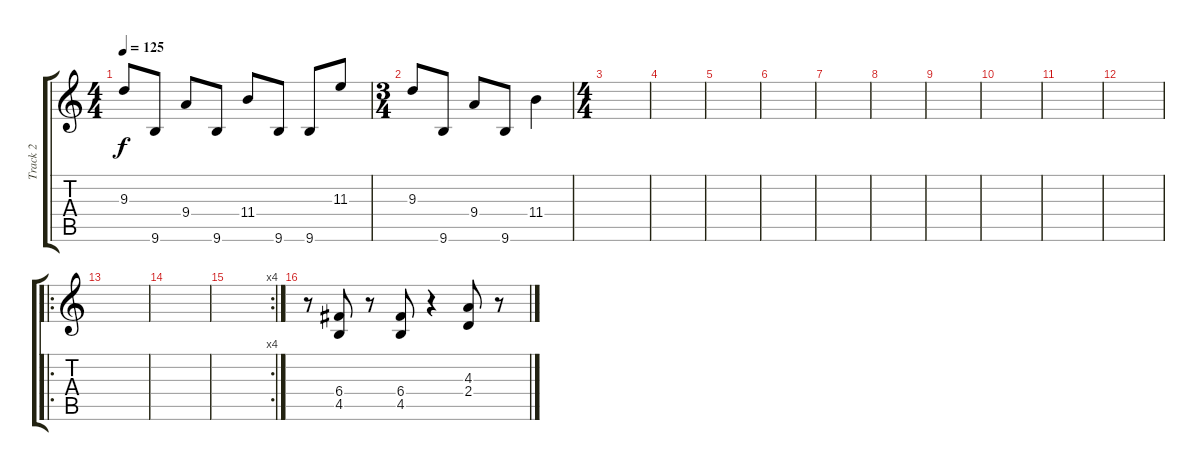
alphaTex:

\track ("Track 2" "Track 2") {instrument distortionguitar}
\staff {score tabs}
\tuning (D4 A3 F3 C3 G2 D2) {hide}
\ts (4 4)
\tempo 125
\clef g2
\ks c
9.3.8{dy f} 9.6.8 9.4.8 9.6.8 11.4.8 9.6.8 9.6.8 11.3.8 |
\ts (3 4)
9.3.8 9.6.8 9.4.8 9.6.8 11.4.4 |
\ts (4 4)
|
|
|
|
|
|
|
|
|
|
\ro
|
|
\rc 4
|
r.8 (6.4 4.5).8 r.8 (6.4 4.5).8 r.4 (4.3 2.4).8 r.8
